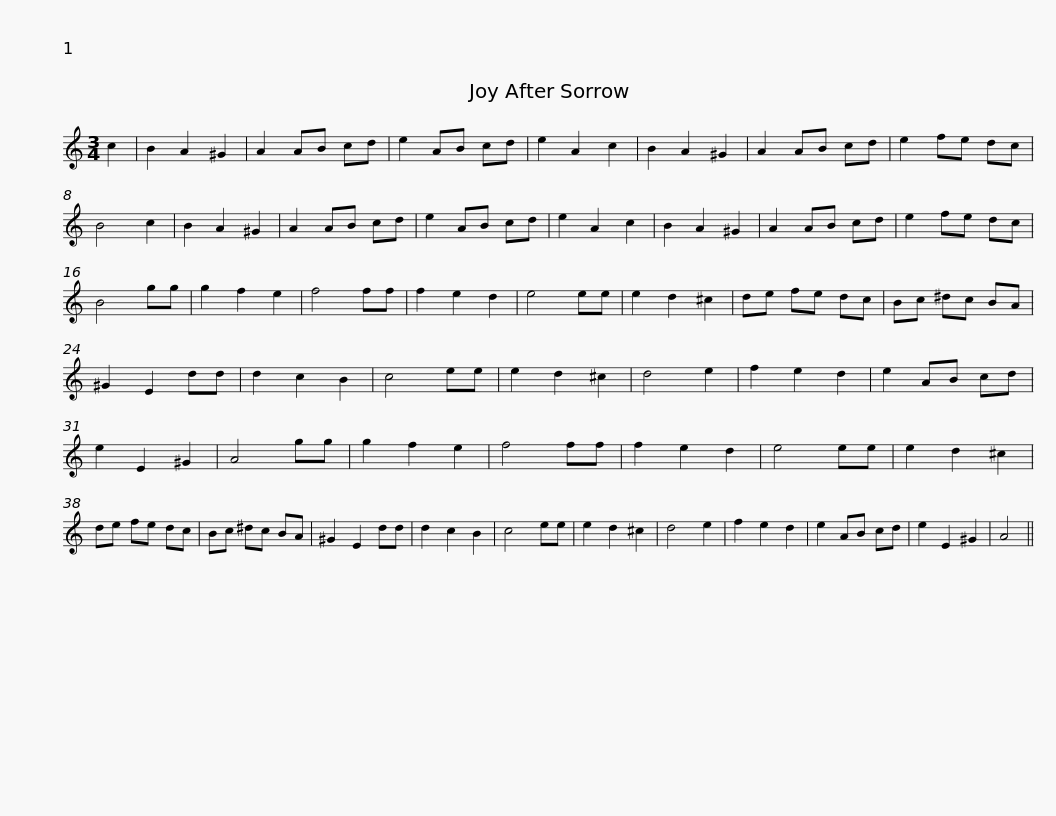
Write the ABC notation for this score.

X:1
L:1/8
M:3/4
I:linebreak $
K:C
V:1 treble
V:1
 c2 | B2 A2 ^G2 | A2 AB cd | e2 AB cd | e2 A2 c2 | %5
 B2 A2 ^G2 | A2 AB cd | e2 fe dc | B4 c2 | B2 A2 ^G2 | %10
 A2 AB cd |$ e2 AB cd | e2 A2 c2 | B2 A2 ^G2 | A2 AB cd | %15
 e2 fe dc | B4 gg | g2 f2 e2 | f4 ff | f2 e2 d2 | %20
 e4 ee | e2 d2 ^c2 |$ de fe dc | Bc ^dc BA | ^G2 E2 dd | %25
 d2 c2 B2 | c4 ee | e2 d2 ^c2 | d4 e2 | f2 e2 d2 | %30
 e2 AB cd | e2 E2 ^G2 | A4 gg |$ g2 f2 e2 | f4 ff | %35
 f2 e2 d2 | e4 ee | e2 d2 ^c2 | de fe dc | Bc ^dc BA | %40
 ^G2 E2 dd | d2 c2 B2 | c4 ee | e2 d2 ^c2 |$ d4 e2 | %45
 f2 e2 d2 | e2 AB cd | e2 E2 ^G2 | A4 || %49
